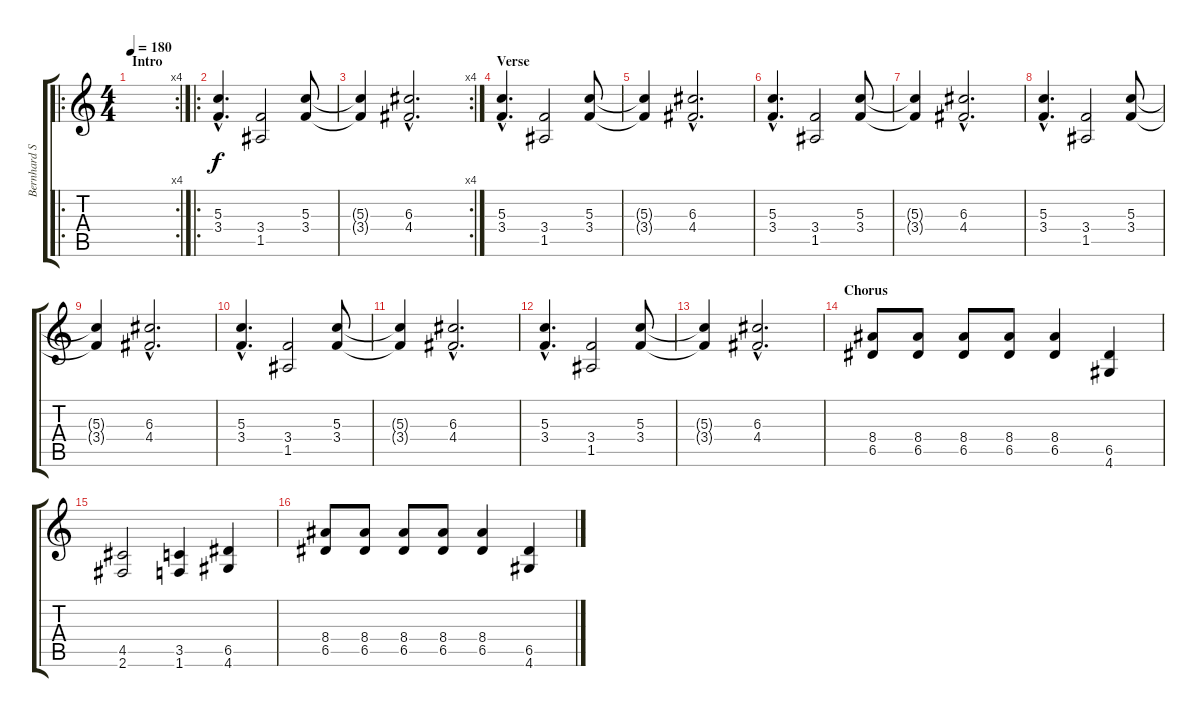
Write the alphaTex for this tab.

\track ("Bernhard Sumner" "Bernhard S") {instrument distortionguitar}
\staff {score tabs}
\tuning (E4 B3 G3 D3 A2 E2) {hide}
\ro
\rc 4
\ts (4 4)
\section ("" "Intro")
\tempo 180
\clef g2
\ks c
|
\ro
(5.3{hac} 3.4{hac}).4{d} (3.4 1.5).2 (5.3 3.4).8 |
\rc 4
(5.3{t} 3.4{t}).4 (6.3{hac} 4.4{hac}).2{d} |
\section ("" "Verse")
(5.3{hac} 3.4{hac}).4{d} (3.4 1.5).2 (5.3 3.4).8 |
(5.3{t} 3.4{t}).4 (6.3{hac} 4.4{hac}).2{d} |
(5.3{hac} 3.4{hac}).4{d} (3.4 1.5).2 (5.3 3.4).8 |
(5.3{t} 3.4{t}).4 (6.3{hac} 4.4{hac}).2{d} |
(5.3{hac} 3.4{hac}).4{d} (3.4 1.5).2 (5.3 3.4).8 |
(5.3{t} 3.4{t}).4 (6.3{hac} 4.4{hac}).2{d} |
(5.3{hac} 3.4{hac}).4{d} (3.4 1.5).2 (5.3 3.4).8 |
(5.3{t} 3.4{t}).4 (6.3{hac} 4.4{hac}).2{d} |
(5.3{hac} 3.4{hac}).4{d} (3.4 1.5).2 (5.3 3.4).8 |
(5.3{t} 3.4{t}).4 (6.3{hac} 4.4{hac}).2{d} |
\section ("" "Chorus")
(8.4 6.5).8 (8.4 6.5).8 (8.4 6.5).8 (8.4 6.5).8 (8.4 6.5).4 (6.5 4.6).4 |
(4.5 2.6).2 (3.5 1.6).4 (6.5 4.6).4 |
(8.4 6.5).8 (8.4 6.5).8 (8.4 6.5).8 (8.4 6.5).8 (8.4 6.5).4 (6.5 4.6).4
